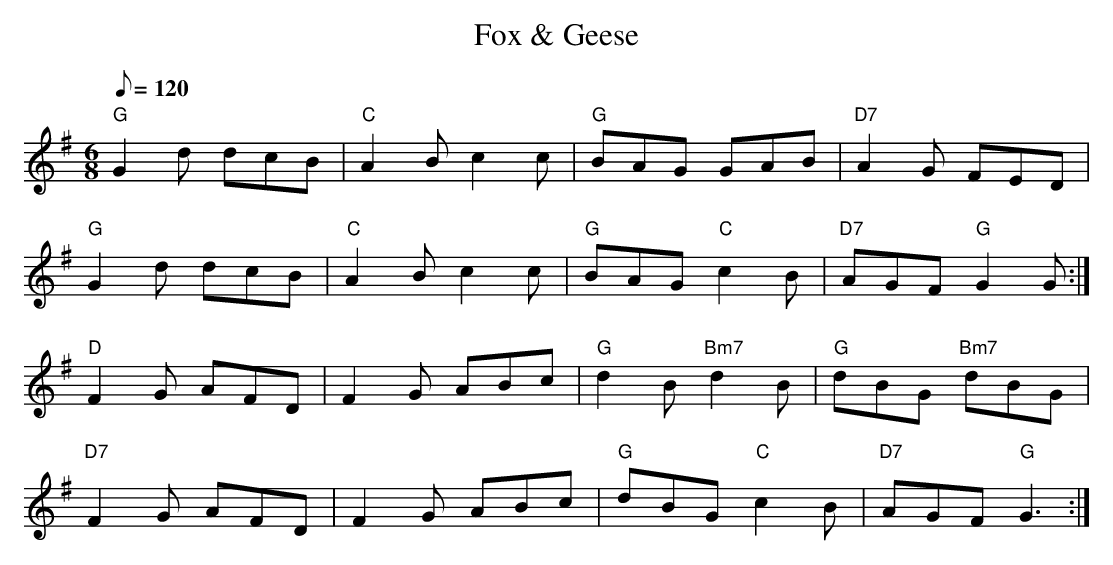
X:1
T:Fox & Geese
M:6/8
L:1/8
Q:120
K:G
"G"G2d dcB |"C" A2B c2c |"G" BAG GAB |"D7" A2G FED |
"G" G2d dcB |"C" A2B c2c |"G" BAG "C"c2B |"D7" AGF "G"G2 G :|
"D"F2G AFD | F2G ABc |"G" d2B "Bm7"d2B | "G"dBG "Bm7"dBG |
"D7" F2G AFD | F2G ABc |"G" dBG "C"c2B |"D7" AGF "G"G3 :|
